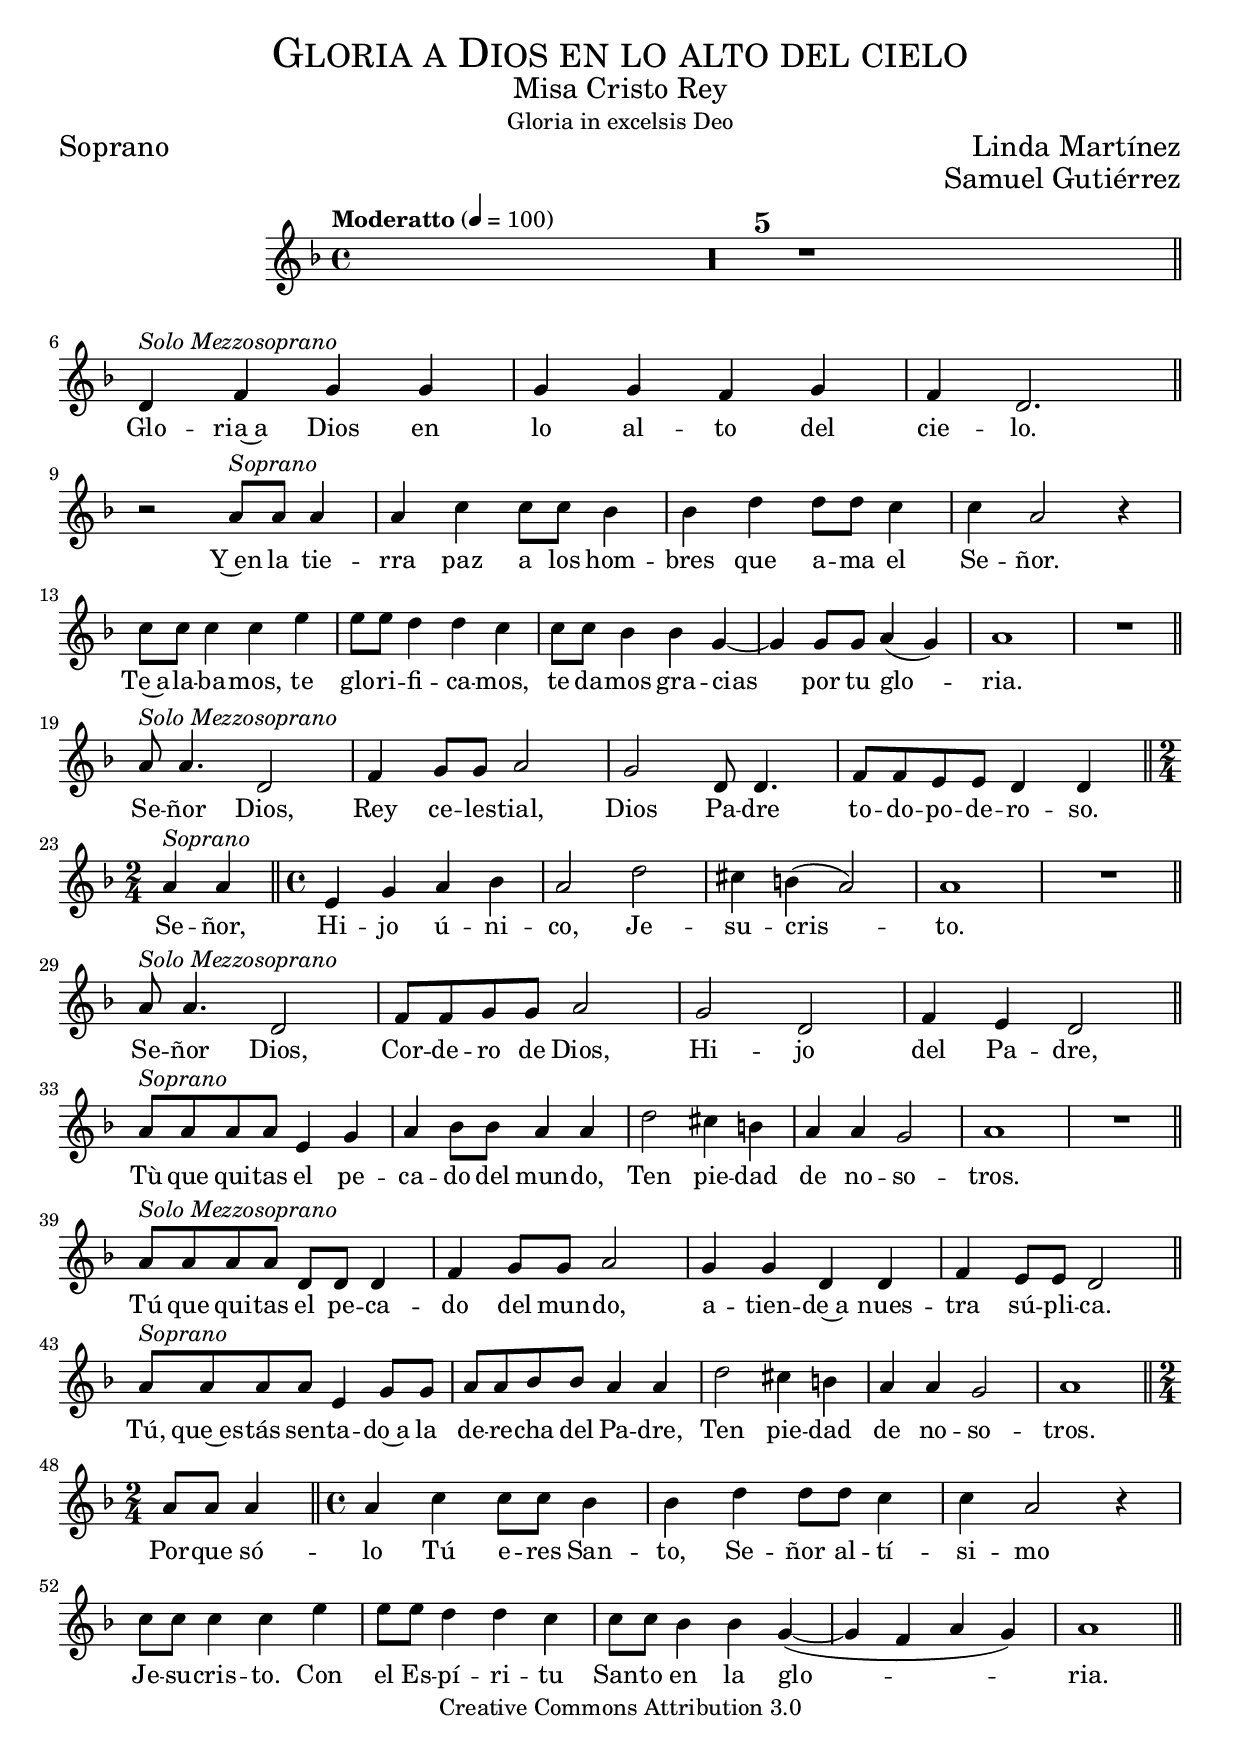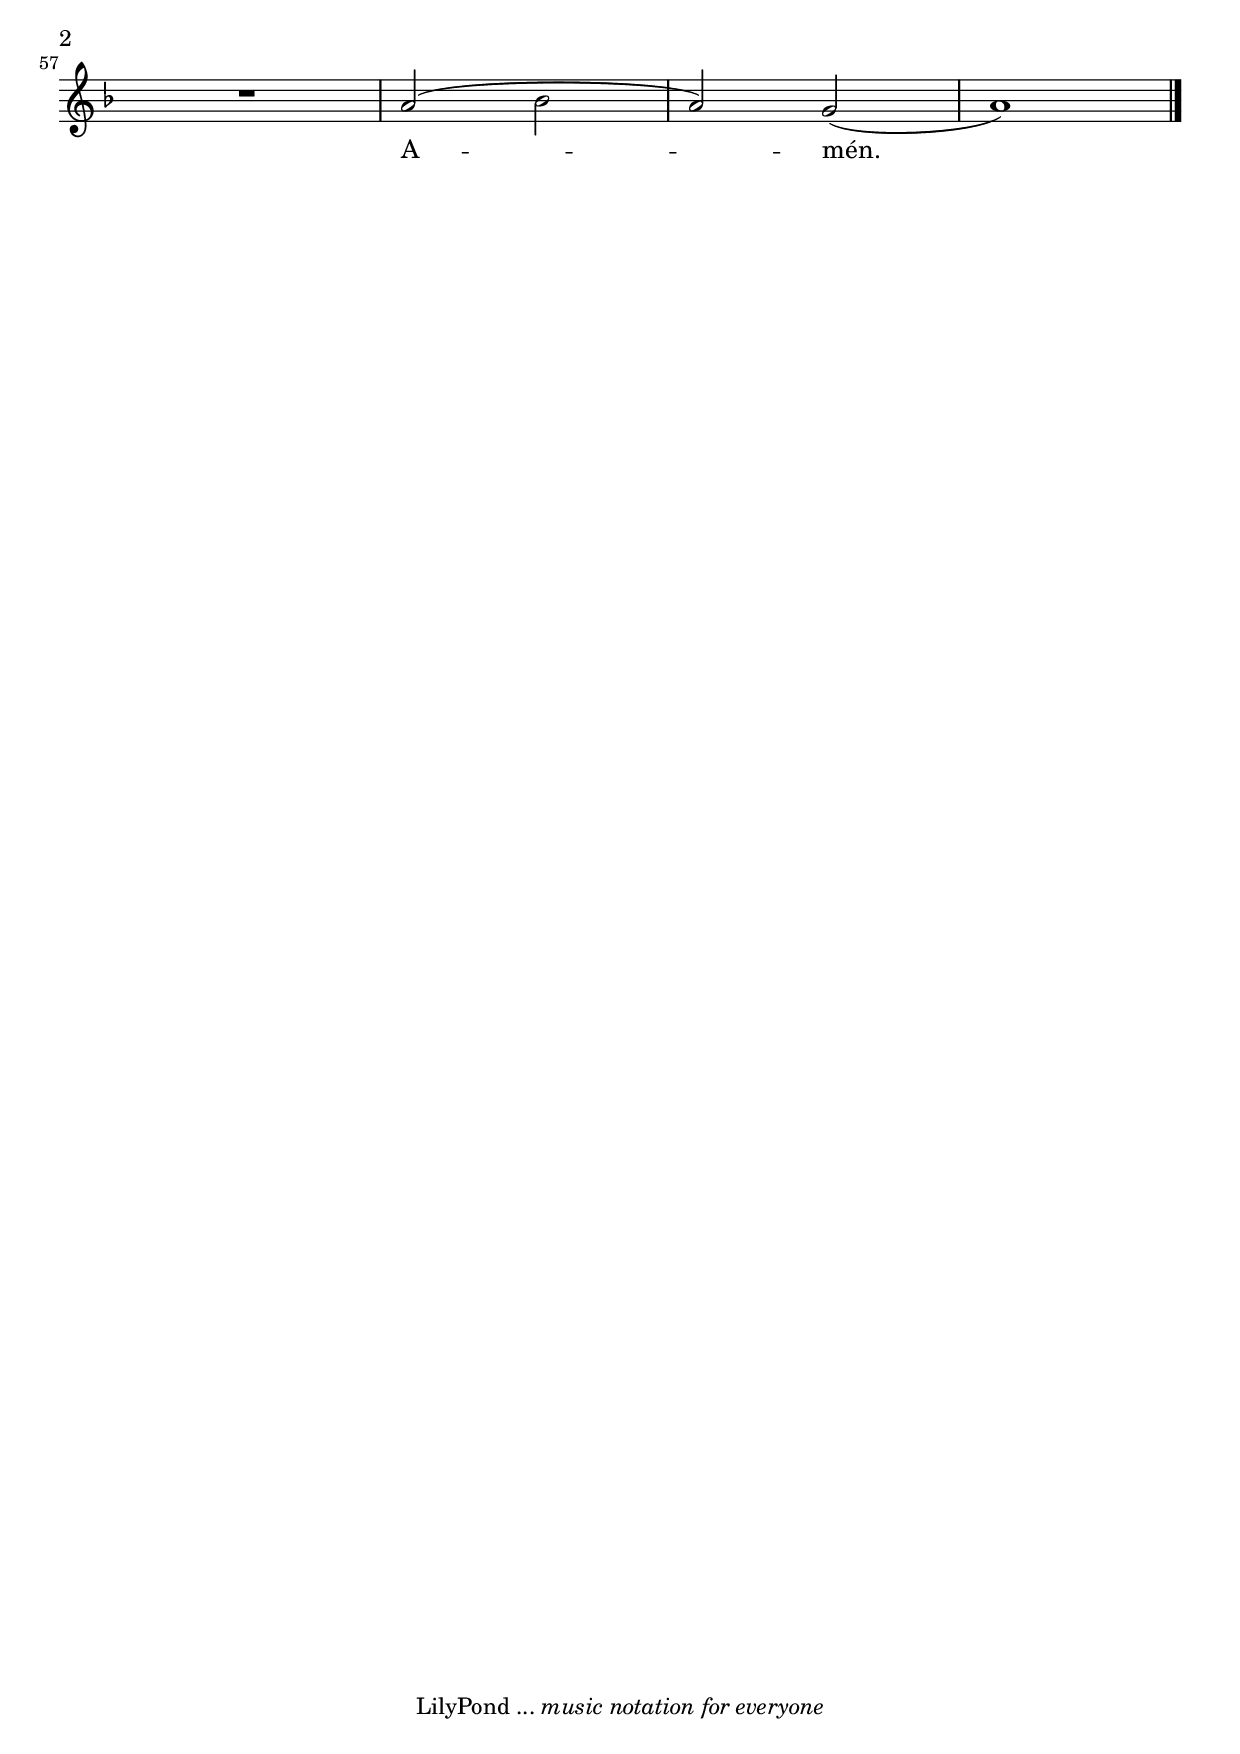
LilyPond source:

% ****************************************************************
%   Gloria a Dios en lo alto del cielo - Renaissance way melody
%   Text and music with accompaniment by serachsam
% ****************************************************************
\language "espanol"
\version "2.23.2"

% --- Global parameters
particle = 1
jump = \break

% --- Includes
\include "global.ily"
soprano_music = \relative do'' {
  \compressEmptyMeasures

  R1*5 | \bar "||" #(if (= particle 1) jump "") % 5
  re,4^\markup{ \italic "Solo Mezzosoprano"} fa sol sol |
  sol4 sol fa sol |
  fa4 re2. | \bar "||" #(if (= particle 1) jump "") % 8
  r2 la'8^\markup{ \italic "Soprano"} la la4 |
  la4 do4 do8 do sib4 |
  sib4 re re8 re do4 |
  do4 la2 r4 | #(if (= particle 1) jump "") % 12
  do8 do do4 do4 mi4 |
  mi8 mi re4 re4 do4 |
  do8 do sib4 sib4 sol4~ |
  sol4 sol8 sol la4( sol) |
  la1 |
  R1 | \bar "||" #(if (= particle 1) jump "") % 18
  la8^\markup{\italic "Solo Mezzosoprano"} la4. re,2 |
  fa4 sol8 sol la2 |
  sol2 re8 re4. |
  fa8 fa mi mi re4 re4 | \bar "||" #(if (= particle 1) jump "") % 22
  \time 2/4 la'4^\markup{\italic "Soprano"} la | \bar "||"
  \time 4/4 mi sol la sib |
  la2 re2 |
  dos4 si( la2 )
  la1 |
  R1*1 | \bar "||" #(if (= particle 1) jump "") % 28
  la8^\markup{\italic "Solo Mezzosoprano"} la4. re,2 |
  fa8 fa sol8 sol la2 |
  sol2 re2 |
  fa4 mi re2 | \bar "||" #(if (= particle 1) jump "") % 32
  la'8^\markup{ \italic "Soprano"} la la la mi4 sol |
  la4 sib8 sib la4 la |
  re2 dos4 si |
  la4 la sol2 |
  la1 |
  R1*1 | \bar "||" #(if (= particle 1) jump "") % 38
  la8^\markup{\italic "Solo Mezzosoprano"} la la la re,8 re re4 |
  fa4 sol8 sol la2 |
  sol4 sol re re |
  fa4 mi8 mi re2 | \bar "||" #(if (= particle 1) jump "") % 42
  la'8^\markup{\italic "Soprano"} la la la mi4 sol8 sol |
  la8 la sib sib la4 la |
  re2 dos4 si  |
  la4 la sol2 |
  la1 | \bar "||" #(if (= particle 1) jump "") % 47
  \time 2/4 la8 la la4 | \bar "||"
  \time 4/4 la4 do4 do8 do sib4 |
  sib4 re re8 re do4 |
  do4 la2 r4 | #(if (= particle 1) jump "") % 51
  do8 do do4 do4 mi4 |
  mi8 mi re4 re4 do4 |
  do8 do sib4 sib4 sol4(~ |
  sol4 fa la4 sol)
  la1 | \bar "||" #(if (= particle 1) jump "") % 56
  R1 |
  la2( sib |
  la2) sol( |
  la1) |

  \bar "|."
}

soprano_lyrics = \lyricmode {
    Glo -- ria~a Dios en lo al -- to del cie -- lo.

    Y~en la tie -- rra paz a los hom -- bres que a -- ma el Se -- ñor.
    Te~a -- la -- ba -- mos, te glo -- ri -- fi -- ca -- mos, te da -- mos gra -- cias por tu glo -- ria.

    Se -- ñor Dios, Rey ce -- les -- tial, Dios Pa -- dre to -- do -- po -- de -- ro -- so.
    Se -- ñor, Hi -- jo ú -- ni -- co, Je -- su -- cris -- to.

    Se -- ñor Dios, Cor -- de -- ro de Dios, Hi -- jo del Pa -- dre,
    Tù que qui -- tas el pe -- ca -- do del mun -- do, Ten pie -- dad de no -- so -- tros.

    Tú que qui -- tas el pe -- ca -- do del mun -- do, a -- tien -- de~a nues -- tra sú -- pli -- ca.
    Tú, que~es -- tás sen -- ta -- do~a la de -- re -- cha del Pa -- dre, Ten pie -- dad de no -- so -- tros.

    Por -- que só -- lo Tú e -- res San -- to, Se -- ñor al -- tí -- si -- mo Je -- su -- cris -- to.
    Con el Es -- pí -- ri -- tu San -- to en la glo -- ria.

    A -- mén.
}


% --- Global size
% #(set-global-staff-size 20)

% --- Header
\markup { \fill-line { \center-column { \fontsize #5 \smallCaps "Gloria a Dios en lo alto del cielo" \fontsize #2 "Misa Cristo Rey" "Gloria in excelsis Deo" } } }
\markup { \fill-line { \fontsize #2 "Soprano" \center-column { \fontsize #2 "Linda Martínez" } } }
\markup { \fill-line { " " \center-column { \fontsize #2 "Samuel Gutiérrez" } } }
\header {
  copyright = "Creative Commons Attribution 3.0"
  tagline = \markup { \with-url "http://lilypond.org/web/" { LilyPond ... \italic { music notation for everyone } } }
  breakbefore = ##t
}

% --- Music

% --- Harmony

\score {
  <<
    \new Staff <<
      \set Staff.midiInstrument = #"choir aahs"
      \set Staff.midiMaximumVolume = #1.5

      \new Voice = "soprano" <<
        \global \soprano_music
      >>\new Lyrics = "soprano"
      \context Lyrics = "soprano" \lyricsto "soprano" \soprano_lyrics
    >>
  >>
  \midi { }
  \layout { }
}

% --- Paper
\paper{
  #(set-default-paper-size "letter")
  indent=3.5\cm
  page-breaking = #ly:page-turn-breaking
}
